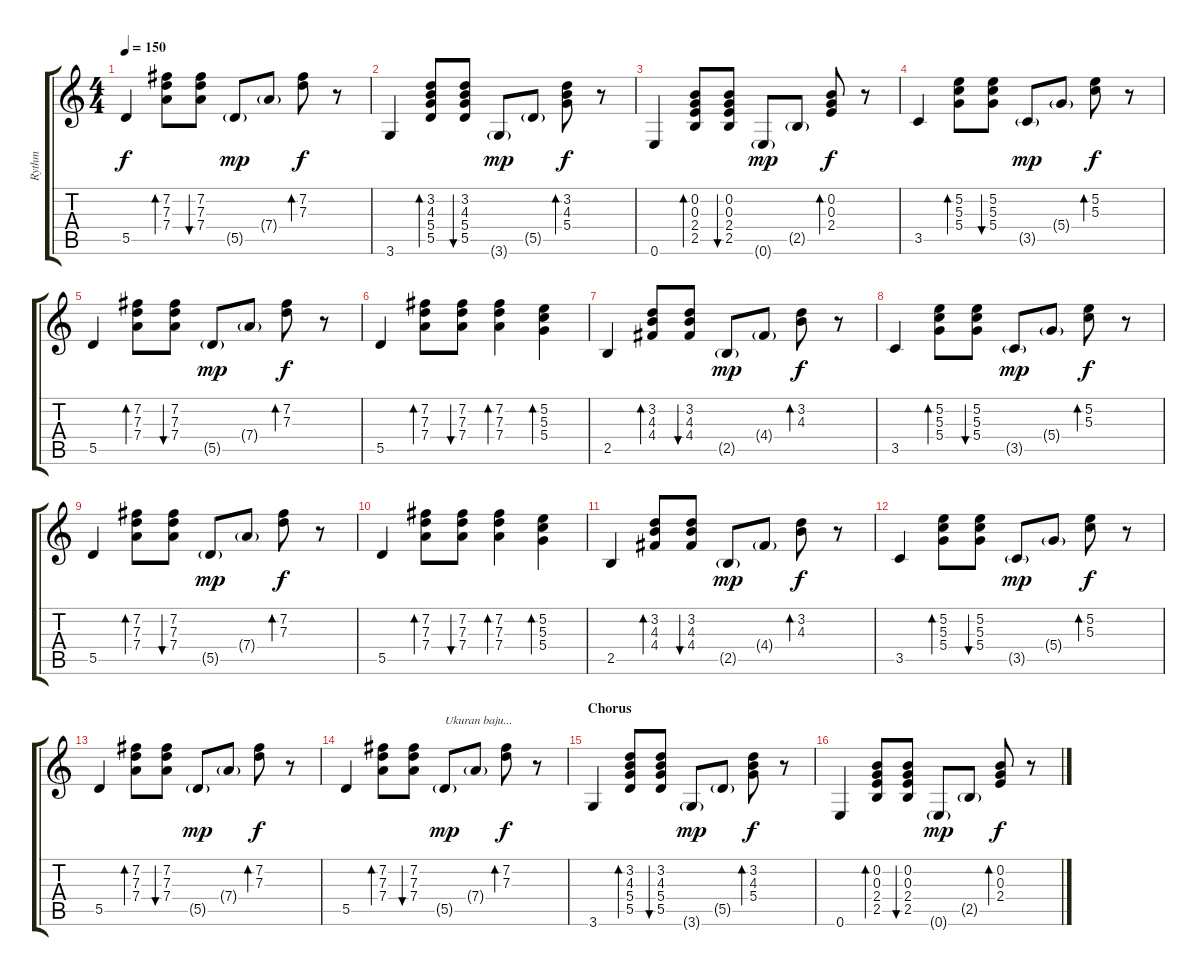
\track ("Rythm" "Rythm") {instrument electricguitarmuted}
\staff {score tabs}
\tuning (E4 B3 G3 D3 A2 E2) {hide}
\ts (4 4)
\tempo 150
\clef g2
\ks c
5.5.4{dy f} (7.2 7.3 7.4).8{bd 240} (7.2 7.3 7.4).8{bu 240} 5.5{g}.8{dy mp} 7.4{g}.8 (7.2 7.3).8{bd 240 dy f} r.8 |
3.6.4 (3.2 4.3 5.4 5.5).8{bd 240} (3.2 4.3 5.4 5.5).8{bu 240} 3.6{g}.8{dy mp} 5.5{g}.8 (3.2 4.3 5.4).8{bd 240 dy f} r.8 |
0.6.4 (0.2 0.3 2.4 2.5).8{bd 240} (0.2 0.3 2.4 2.5).8{bu 240} 0.6{g}.8{dy mp} 2.5{g}.8 (0.2 0.3 2.4).8{bd 240 dy f} r.8 |
3.5.4 (5.2 5.3 5.4).8{bd 240} (5.2 5.3 5.4).8{bu 240} 3.5{g}.8{dy mp} 5.4{g}.8 (5.2 5.3).8{bd 240 dy f} r.8 |
5.5.4 (7.2 7.3 7.4).8{bd 240} (7.2 7.3 7.4).8{bu 240} 5.5{g}.8{dy mp} 7.4{g}.8 (7.2 7.3).8{bd 240 dy f} r.8 |
5.5.4 (7.2 7.3 7.4).8{bd 240} (7.2 7.3 7.4).8{bu 240} (7.2 7.3 7.4).4{bd 120} (5.2 5.3 5.4).4{bd 120} |
2.5.4 (3.2 4.3 4.4).8{bd 240} (3.2 4.3 4.4).8{bu 240} 2.5{g}.8{dy mp} 4.4{g}.8 (3.2 4.3).8{bd 240 dy f} r.8 |
3.5.4 (5.2 5.3 5.4).8{bd 240} (5.2 5.3 5.4).8{bu 240} 3.5{g}.8{dy mp} 5.4{g}.8 (5.2 5.3).8{bd 240 dy f} r.8 |
5.5.4 (7.2 7.3 7.4).8{bd 240} (7.2 7.3 7.4).8{bu 240} 5.5{g}.8{dy mp} 7.4{g}.8 (7.2 7.3).8{bd 240 dy f} r.8 |
5.5.4 (7.2 7.3 7.4).8{bd 240} (7.2 7.3 7.4).8{bu 240} (7.2 7.3 7.4).4{bd 120} (5.2 5.3 5.4).4{bd 120} |
2.5.4 (3.2 4.3 4.4).8{bd 240} (3.2 4.3 4.4).8{bu 240} 2.5{g}.8{dy mp} 4.4{g}.8 (3.2 4.3).8{bd 240 dy f} r.8 |
3.5.4 (5.2 5.3 5.4).8{bd 240} (5.2 5.3 5.4).8{bu 240} 3.5{g}.8{dy mp} 5.4{g}.8 (5.2 5.3).8{bd 240 dy f} r.8 |
5.5.4 (7.2 7.3 7.4).8{bd 240} (7.2 7.3 7.4).8{bu 240} 5.5{g}.8{dy mp} 7.4{g}.8 (7.2 7.3).8{bd 240 dy f} r.8 |
5.5.4 (7.2 7.3 7.4).8{bd 240} (7.2 7.3 7.4).8{bu 240} 5.5{g}.8{txt "Ukuran baju..." dy mp} 7.4{g}.8 (7.2 7.3).8{bd 240 dy f} r.8 |
\section ("" "Chorus")
3.6.4 (3.2 4.3 5.4 5.5).8{bd 240} (3.2 4.3 5.4 5.5).8{bu 240} 3.6{g}.8{dy mp} 5.5{g}.8 (3.2 4.3 5.4).8{bd 240 dy f} r.8 |
0.6.4 (0.2 0.3 2.4 2.5).8{bd 240} (0.2 0.3 2.4 2.5).8{bu 240} 0.6{g}.8{dy mp} 2.5{g}.8 (0.2 0.3 2.4).8{bd 240 dy f} r.8
